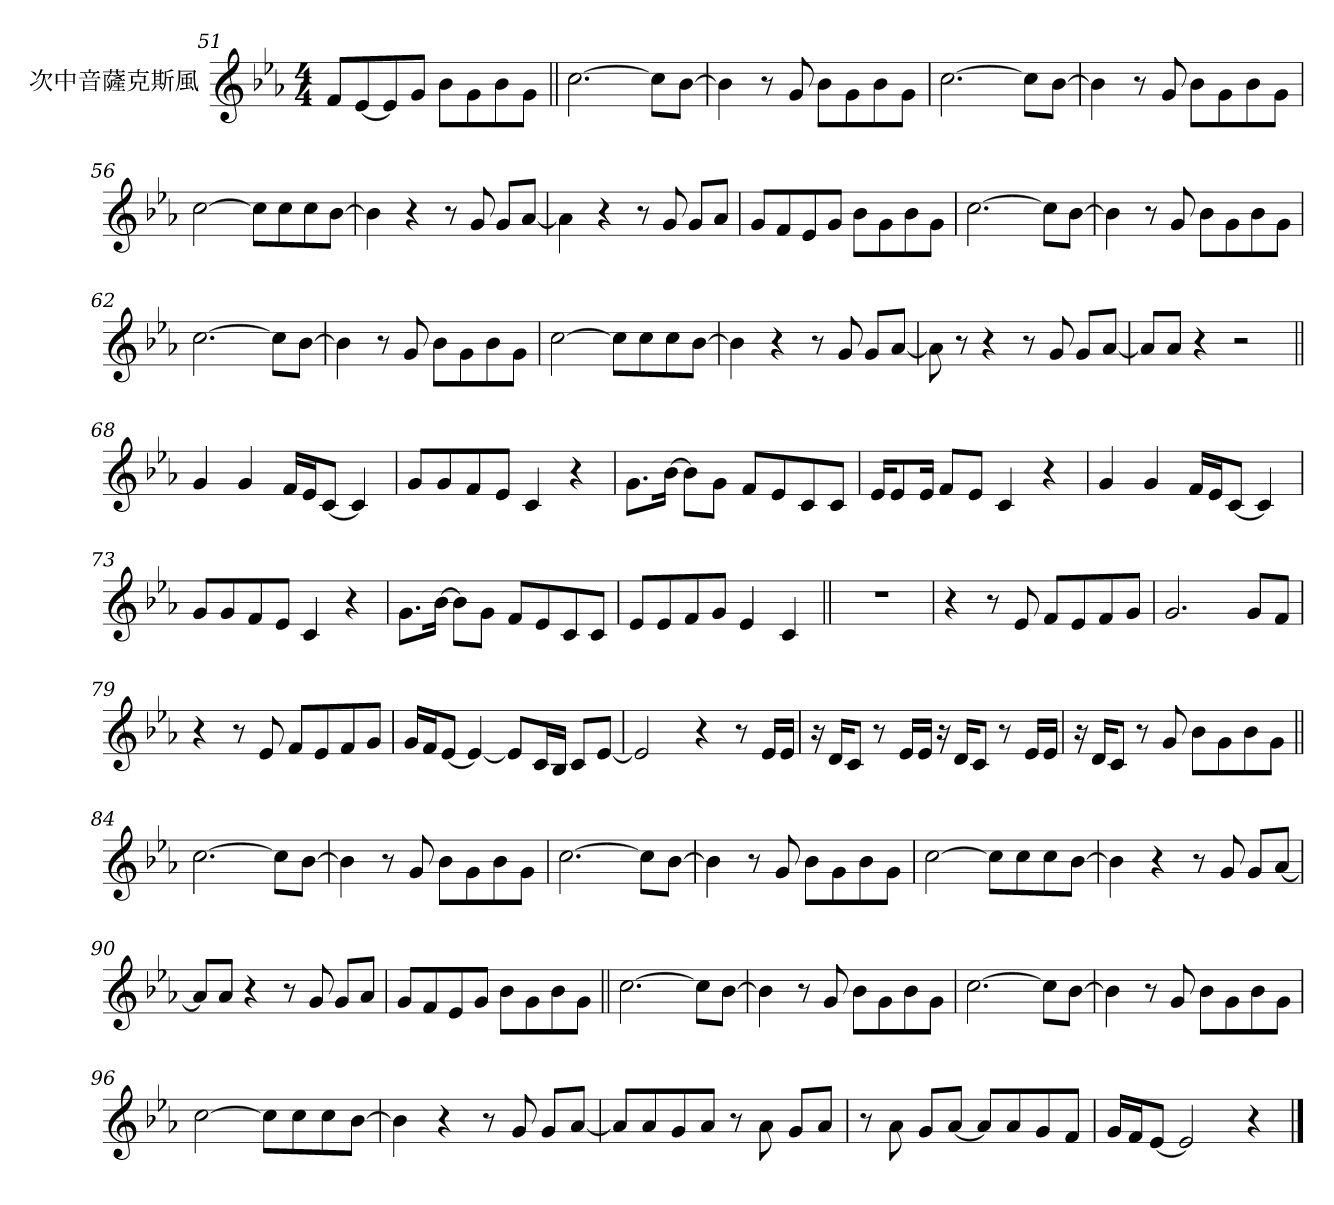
**kern
*part1
*staff1
*I"次中音薩克斯風
*clefG2
*ITrd8c14
*k[b-e-a-]
*M4/4
=51
8F/L
[8E-/
8E-/]
8G/J
8B-\L
8G\
8B-\
8G\J
!!LO:LB:g=z
=52||
[2.c\
8c\L]
[8B-\J
=53
4B-\]
8r
8G/
8B-\L
8G\
8B-\
8G\J
=54
[2.c\
8c\L]
[8B-\J
=55
4B-\]
8r
8G/
8B-\L
8G\
8B-\
8G\J
=56
[2c\
8c\L]
8c\
8c\
[8B-\J
=57
4B-\]
4r
8r
8G/
8G/L
[8A-/J
=58
4A-\]
4r
8r
8G/
8G/L
8A-/J
!!LO:LB:g=z
=59
8G/L
8F/
8E-/
8G/J
8B-\L
8G\
8B-\
8G\J
=60
[2.c\
8c\L]
[8B-\J
=61
4B-\]
8r
8G/
8B-\L
8G\
8B-\
8G\J
=62
[2.c\
8c\L]
[8B-\J
=63
4B-\]
8r
8G/
8B-\L
8G\
8B-\
8G\J
=64
[2c\
8c\L]
8c\
8c\
[8B-\J
=65
4B-\]
4r
8r
8G/
8G/L
[8A-/J
!!LO:PB:g=z
=66
8A-\]
8r
4r
8r
8G/
8G/L
[8A-/J
=67
8A-/L]
8A-/J
4r
2r
=68||
4G/
4G/
16F/LL
16E-/J
[8C/J
4C/]
=69
8G/L
8G/
8F/
8E-/J
4C/
4r
=70
8.G\L
[16B-\Jk
8B-\L]
8G\J
8F/L
8E-/
8C/
8C/J
=71
16E-/KL
8E-/
16E-/Jk
8F/L
8E-/J
4C/
4r
=72
4G/
4G/
16F/LL
16E-/J
[8C/J
4C/]
!!LO:LB:g=z
=73
8G/L
8G/
8F/
8E-/J
4C/
4r
=74
8.G\L
[16B-\Jk
8B-\L]
8G\J
8F/L
8E-/
8C/
8C/J
=75
8E-/L
8E-/
8F/
8G/J
4E-/
4C/
=76||
1r
=77
4r
8r
8E-/
8F/L
8E-/
8F/
8G/J
=78
2.G/
8G/L
8F/J
=79
4r
8r
8E-/
8F/L
8E-/
8F/
8G/J
!!LO:LB:g=z
=80
16G/LL
16F/J
[8E-/J
4E-/_
8E-/L]
16C/L
16BB-/JJ
8C/L
[8E-/J
=81
2E-/]
4r
8r
16E-/LL
16E-/JJ
=82
16r
16D/KL
8C/J
8r
16E-/LL
16E-/JJ
16r
16D/KL
8C/J
8r
16E-/LL
16E-/JJ
=83
16r
16D/KL
8C/J
8r
8G/
8B-\L
8G\
8B-\
8G\J
=84||
[2.c\
8c\L]
[8B-\J
!!LO:LB:g=z
=85
4B-\]
8r
8G/
8B-\L
8G\
8B-\
8G\J
=86
[2.c\
8c\L]
[8B-\J
=87
4B-\]
8r
8G/
8B-\L
8G\
8B-\
8G\J
=88
[2c\
8c\L]
8c\
8c\
[8B-\J
=89
4B-\]
4r
8r
8G/
8G/L
[8A-/J
=90
8A-/L]
8A-/J
4r
8r
8G/
8G/L
8A-/J
!!LO:LB:g=z
=91
8G/L
8F/
8E-/
8G/J
8B-\L
8G\
8B-\
8G\J
=92||
[2.c\
8c\L]
[8B-\J
=93
4B-\]
8r
8G/
8B-\L
8G\
8B-\
8G\J
=94
[2.c\
8c\L]
[8B-\J
=95
4B-\]
8r
8G/
8B-\L
8G\
8B-\
8G\J
=96
[2c\
8c\L]
8c\
8c\
[8B-\J
=97
4B-\]
4r
8r
8G/
8G/L
[8A-/J
!!LO:LB:g=z
=98
8A-/L]
8A-/
8G/
8A-/J
8r
8A-\
8G/L
8A-/J
=99
8r
8A-\
8G/L
[8A-/J
8A-/L]
8A-/
8G/
8F/J
=100
16G/LL
16F/J
[8E-/J
2E-/]
4r
==
*-
